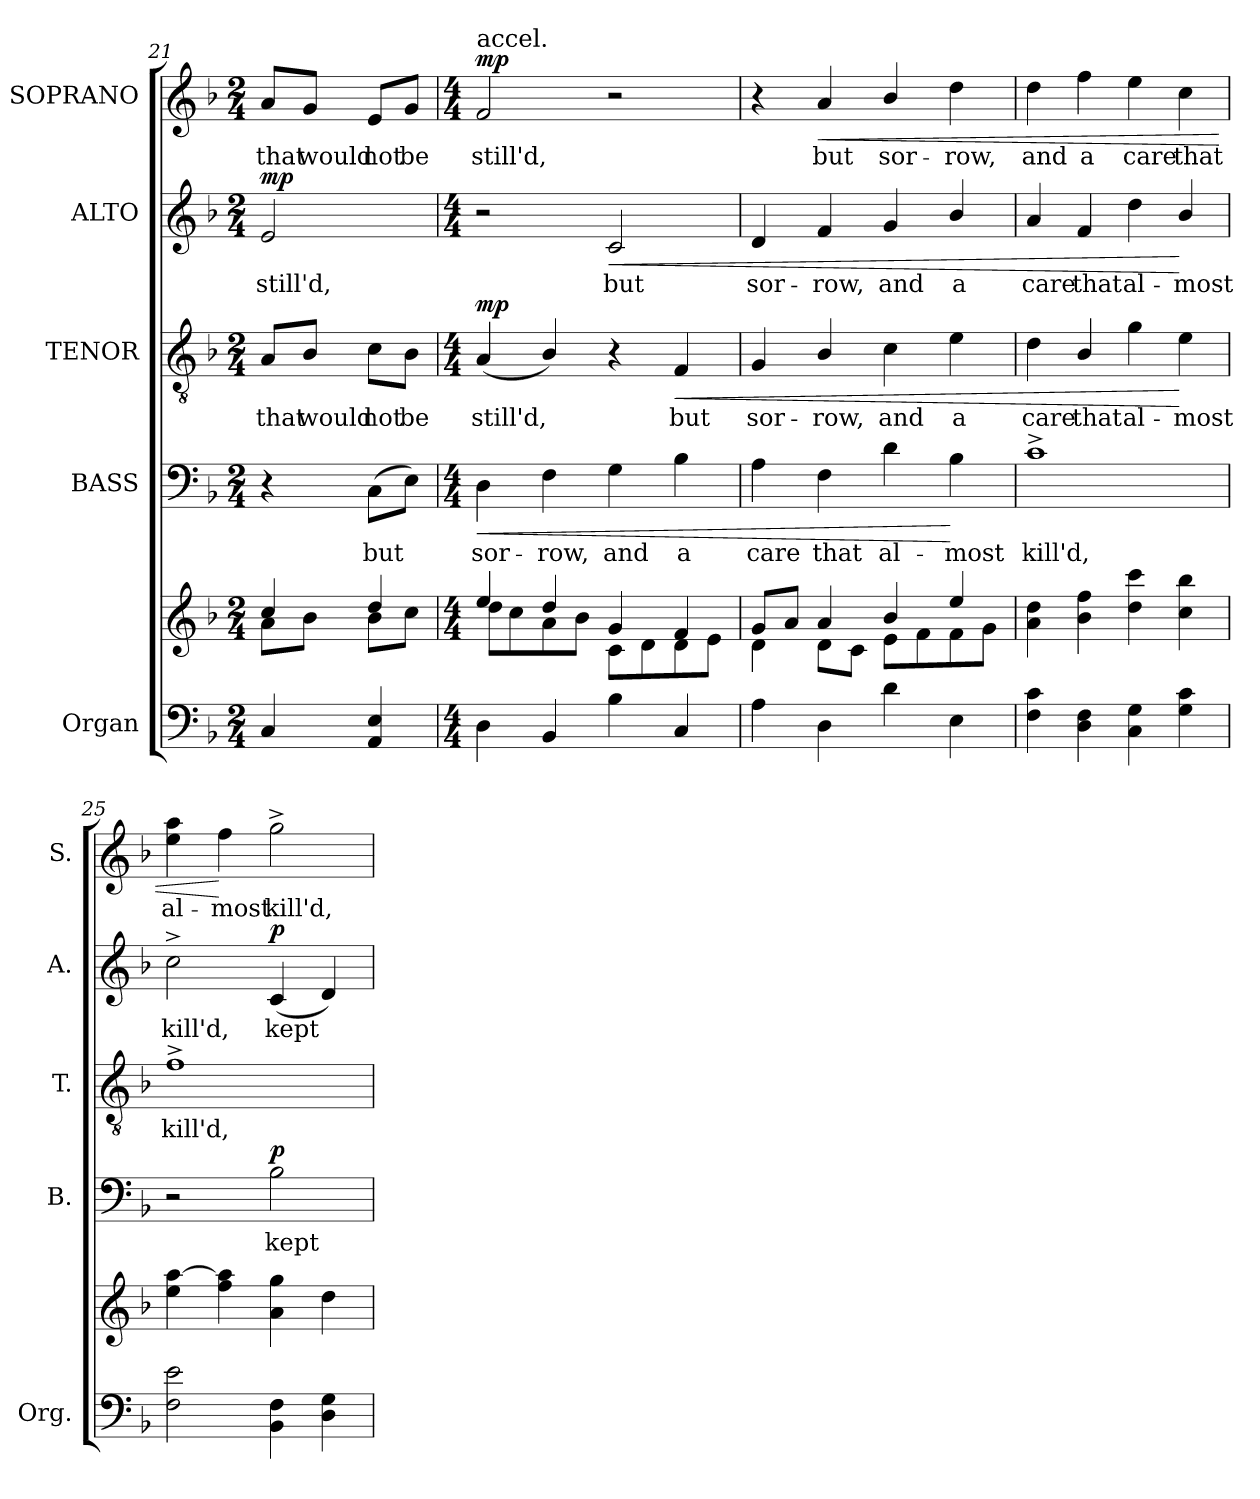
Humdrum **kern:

**kern	**kern	**kern	**text	**dynam	**kern	**text	**dynam	**kern	**text	**dynam	**kern	**text	**dynam
*part5	*part5	*part4	*part4	*part4	*part3	*part3	*part3	*part2	*part2	*part2	*part1	*part1	*part1
*staff6	*staff5	*staff4	*staff4	*staff4	*staff3	*staff3	*staff3	*staff2	*staff2	*staff2	*staff1	*staff1	*staff1
*I"Organ	*	*I"BASS	*	*	*I"TENOR	*	*	*I"ALTO	*	*	*I"SOPRANO	*	*
*I'Org.	*	*I'B.	*	*	*I'T.	*	*	*I'A.	*	*	*I'S.	*	*
*clefF4	*clefG2	*clefF4	*	*	*clefGv2	*	*	*clefG2	*	*	*clefG2	*	*
*	*	*	*	*	*ITrd7c12	*	*	*	*	*	*	*	*
*k[b-]	*k[b-]	*k[b-]	*	*	*k[b-]	*	*	*k[b-]	*	*	*k[b-]	*	*
*F:	*F:	*F:	*	*	*F:	*	*	*F:	*	*	*F:	*	*
*M2/4	*M2/4	*M2/4	*	*	*M2/4	*	*	*M2/4	*	*	*M2/4	*	*
=21	=21	=21	=21	=21	=21	=21	=21	=21	=21	=21	=21	=21	=21
*	*^	*	*	*	*	*	*	*	*	*	*	*	*
!	!	!	!	!	!	!	!LO:LY:b:color=#000000	!	!	!	!	!	!	!
!	!	!	!	!	!	!	!	!	!	!LO:LY:b:color=#000000	!	!	!	!
!	!	!	!	!	!	!	!	!	!	!	!	!	!LO:LY:b:color=#000000	!
4Ci/	4cci/	8ai\L	4r	.	.	8AAi/L	that	.	2ei/	still'd,	mp	8ai/L	that	.
!	!	!	!	!	!	!	!LO:LY:b:color=#000000	!	!	!	!	!	!	!
!	!	!	!	!	!	!	!	!	!	!	!	!	!LO:LY:b:color=#000000	!
.	.	8b-i\J	.	.	.	8BB-i/J	would	.	.	.	.	8gi/J	would	.
!	!	!	!	!LO:LY:b:color=#000000	!	!	!	!	!	!	!	!	!	!
!	!	!	!	!	!	!	!LO:LY:b:color=#000000	!	!	!	!	!	!	!
!	!	!	!	!	!	!	!	!	!	!	!	!	!LO:LY:b:color=#000000	!
4AAi/ 4Ei	4ddi/	8b-i\L	(8Ci\L	but	.	8Ci\L	not	.	.	.	.	8ei/L	not	.
!	!	!	!	!	!	!	!LO:LY:b:color=#000000	!	!	!	!	!	!	!
!	!	!	!	!	!	!	!	!	!	!	!	!	!LO:LY:b:color=#000000	!
.	.	8cci\J	8Ei\J)	.	.	8BB-i\J	be	.	.	.	.	8gi/J	be	.
=22	=22	=22	=22	=22	=22	=22	=22	=22	=22	=22	=22	=22	=22	=22
*M4/4	*M4/4	*	*M4/4	*	*	*M4/4	*	*	*M4/4	*	*	*M4/4	*	*
!	!	!	!	!LO:LY:b:color=#000000	!LO:HP:b	!	!	!	!	!	!	!	!	!
!	!	!	!	!	!	!	!LO:LY:b:color=#000000	!	!	!	!	!	!	!
!	!	!	!	!	!	!	!	!	!	!	!	!LO:TX:t=accel.	!	!
!	!	!	!	!	!	!	!	!	!	!	!	!	!LO:LY:b:color=#000000	!
4Di\	4eei/	8ddi\L	4Di\	sor-	<	(4AAi/	still'd,	mp	2r	.	.	2fi/	still'd,	mp
.	.	8cci\	.	.	.	.	.	.	.	.	.	.	.	.
!	!	!	!	!LO:LY:b:color=#000000	!	!	!	!	!	!	!	!	!	!
4BB-i/	4ddi/	8ai\	4Fi\	-row,	.	4BB-i/)	.	.	.	.	.	.	.	.
.	.	8b-i\J	.	.	.	.	.	.	.	.	.	.	.	.
!	!	!	!	!LO:LY:b:color=#000000	!	!	!	!	!	!	!	!	!	!
!	!	!	!	!	!	!	!	!	!	!LO:LY:b:color=#000000	!LO:HP:b	!	!	!
4B-i\	4gi/	8ci\L	4Gi\	and	.	4r	.	.	2ci/	but	<	2r	.	.
.	.	8di\	.	.	.	.	.	.	.	.	.	.	.	.
!	!	!	!	!LO:LY:b:color=#000000	!	!	!	!	!	!	!	!	!	!
!	!	!	!	!	!	!	!LO:LY:b:color=#000000	!LO:HP:b	!	!	!	!	!	!
4Ci/	4fi/	8di\	4B-i\	a	.	4FFi/	but	<	.	.	.	.	.	.
.	.	8ei\J	.	.	.	.	.	.	.	.	.	.	.	.
=23	=23	=23	=23	=23	=23	=23	=23	=23	=23	=23	=23	=23	=23	=23
!	!	!	!	!LO:LY:b:color=#000000	!	!	!	!	!	!	!	!	!	!
!	!	!	!	!	!	!	!LO:LY:b:color=#000000	!	!	!	!	!	!	!
!	!	!	!	!	!	!	!	!	!	!LO:LY:b:color=#000000	!	!	!	!
4Ai\	8gi/L	4di\	4Ai\	care	.	4GGi/	sor-	.	4di/	sor-	.	4r	.	.
.	8ai/J	.	.	.	.	.	.	.	.	.	.	.	.	.
!	!	!	!	!LO:LY:b:color=#000000	!	!	!	!	!	!	!	!	!	!
!	!	!	!	!	!	!	!LO:LY:b:color=#000000	!	!	!	!	!	!	!
!	!	!	!	!	!	!	!	!	!	!LO:LY:b:color=#000000	!	!	!	!
!	!	!	!	!	!	!	!	!	!	!	!	!	!LO:LY:b:color=#000000	!LO:HP:b
4Di\	4ai/	8di\L	4Fi\	that	.	4BB-i/	-row,	.	4fi/	-row,	.	4ai/	but	<
.	.	8ci\J	.	.	.	.	.	.	.	.	.	.	.	.
!	!	!	!	!LO:LY:b:color=#000000	!	!	!	!	!	!	!	!	!	!
!	!	!	!	!	!	!	!LO:LY:b:color=#000000	!	!	!	!	!	!	!
!	!	!	!	!	!	!	!	!	!	!LO:LY:b:color=#000000	!	!	!	!
!	!	!	!	!	!	!	!	!	!	!	!	!	!LO:LY:b:color=#000000	!
4di\	4b-i/	8ei\L	4di\	al-	.	4Ci\	and	.	4gi/	and	.	4b-i/	sor-	.
.	.	8fi\	.	.	.	.	.	.	.	.	.	.	.	.
!	!	!	!	!LO:LY:b:color=#000000	!	!	!	!	!	!	!	!	!	!
!	!	!	!	!	!	!	!LO:LY:b:color=#000000	!	!	!	!	!	!	!
!	!	!	!	!	!	!	!	!	!	!LO:LY:b:color=#000000	!	!	!	!
!	!	!	!	!	!	!	!	!	!	!	!	!	!LO:LY:b:color=#000000	!
4Ei\	4eei/	8fi\	4B-i\	-most	[	4Ei\	a	.	4b-i/	a	.	4ddi\	-row,	.
.	.	8gi\J	.	.	.	.	.	.	.	.	.	.	.	.
*	*v	*v	*	*	*	*	*	*	*	*	*	*	*	*
!!LO:LB:g=z
=24	=24	=24	=24	=24	=24	=24	=24	=24	=24	=24	=24	=24	=24
*	*^	*	*	*	*	*	*	*	*	*	*	*	*
!	!	!	!	!LO:LY:b:color=#000000	!	!	!	!	!	!	!	!	!	!
*	*v	*v	*	*	*	*	*	*	*	*	*	*	*	*
*	*^	*	*	*	*	*	*	*	*	*	*	*	*
!	!	!	!	!	!	!	!LO:LY:b:color=#000000	!	!	!	!	!	!	!
*	*v	*v	*	*	*	*	*	*	*	*	*	*	*	*
*	*^	*	*	*	*	*	*	*	*	*	*	*	*
!	!	!	!	!	!	!	!	!	!	!LO:LY:b:color=#000000	!	!	!	!
*	*v	*v	*	*	*	*	*	*	*	*	*	*	*	*
*	*^	*	*	*	*	*	*	*	*	*	*	*	*
!	!	!	!	!	!	!	!	!	!	!	!	!	!LO:LY:b:color=#000000	!
*	*v	*v	*	*	*	*	*	*	*	*	*	*	*	*
4Fi\ 4ci	4ai\ 4ddi	1c^i	kill'd,	.	4Di\	care	.	4ai/	care	.	4ddi\	and	.
!	!	!	!	!	!	!LO:LY:b:color=#000000	!	!	!	!	!	!	!
!	!	!	!	!	!	!	!	!	!LO:LY:b:color=#000000	!	!	!	!
!	!	!	!	!	!	!	!	!	!	!	!	!LO:LY:b:color=#000000	!
4Di\ 4Fi	4b-i\ 4ffi	.	.	.	4BB-i/	that	.	4fi/	that	.	4ffi\	a	.
!	!	!	!	!	!	!LO:LY:b:color=#000000	!	!	!	!	!	!	!
!	!	!	!	!	!	!	!	!	!LO:LY:b:color=#000000	!	!	!	!
!	!	!	!	!	!	!	!	!	!	!	!	!LO:LY:b:color=#000000	!
4Ci\ 4Gi	4ddi\ 4ccci	.	.	.	4Gi\	al-	.	4ddi\	al-	.	4eei\	care	.
!	!	!	!	!	!	!LO:LY:b:color=#000000	!	!	!	!	!	!	!
!	!	!	!	!	!	!	!	!	!LO:LY:b:color=#000000	!	!	!	!
!	!	!	!	!	!	!	!	!	!	!	!	!LO:LY:b:color=#000000	!
4Gi\ 4ci	4cci\ 4bb-i	.	.	.	4Ei\	-most	[	4b-i/	-most	[	4cci\	that	.
=25	=25	=25	=25	=25	=25	=25	=25	=25	=25	=25	=25	=25	=25
!	!	!	!	!	!	!LO:LY:b:color=#000000	!	!	!	!	!	!	!
!	!	!	!	!	!	!	!	!	!LO:LY:b:color=#000000	!	!	!	!
!	!	!	!	!	!	!	!	!	!	!	!	!LO:LY:b:color=#000000	!
2Fi\ 2ei	4eei\ [4aai	2r	.	.	1F^i	kill'd,	.	2cc^i\	kill'd,	.	4eei\ 4aai	al-	.
!	!	!	!	!	!	!	!	!	!	!	!	!LO:LY:b:color=#000000	!
.	4ffi\ 4aai]	.	.	.	.	.	.	.	.	.	4ffi\	-most	[
!	!	!	!LO:LY:b:color=#000000	!	!	!	!	!	!	!	!	!	!
!	!	!	!	!	!	!	!	!	!LO:LY:b:color=#000000	!	!	!	!
!	!	!	!	!	!	!	!	!	!	!	!	!LO:LY:b:color=#000000	!
4BB-i\ 4Fi	4ai\ 4ggi	2B-i\	kept	p	.	.	.	(4ci/	kept	p	2gg^i\	kill'd,	.
4Di\ 4Gi	4ddi\	.	.	.	.	.	.	4di/)	.	.	.	.	.
=	=	=	=	=	=	=	=	=	=	=	=	=	=
*-	*-	*-	*-	*-	*-	*-	*-	*-	*-	*-	*-	*-	*-
